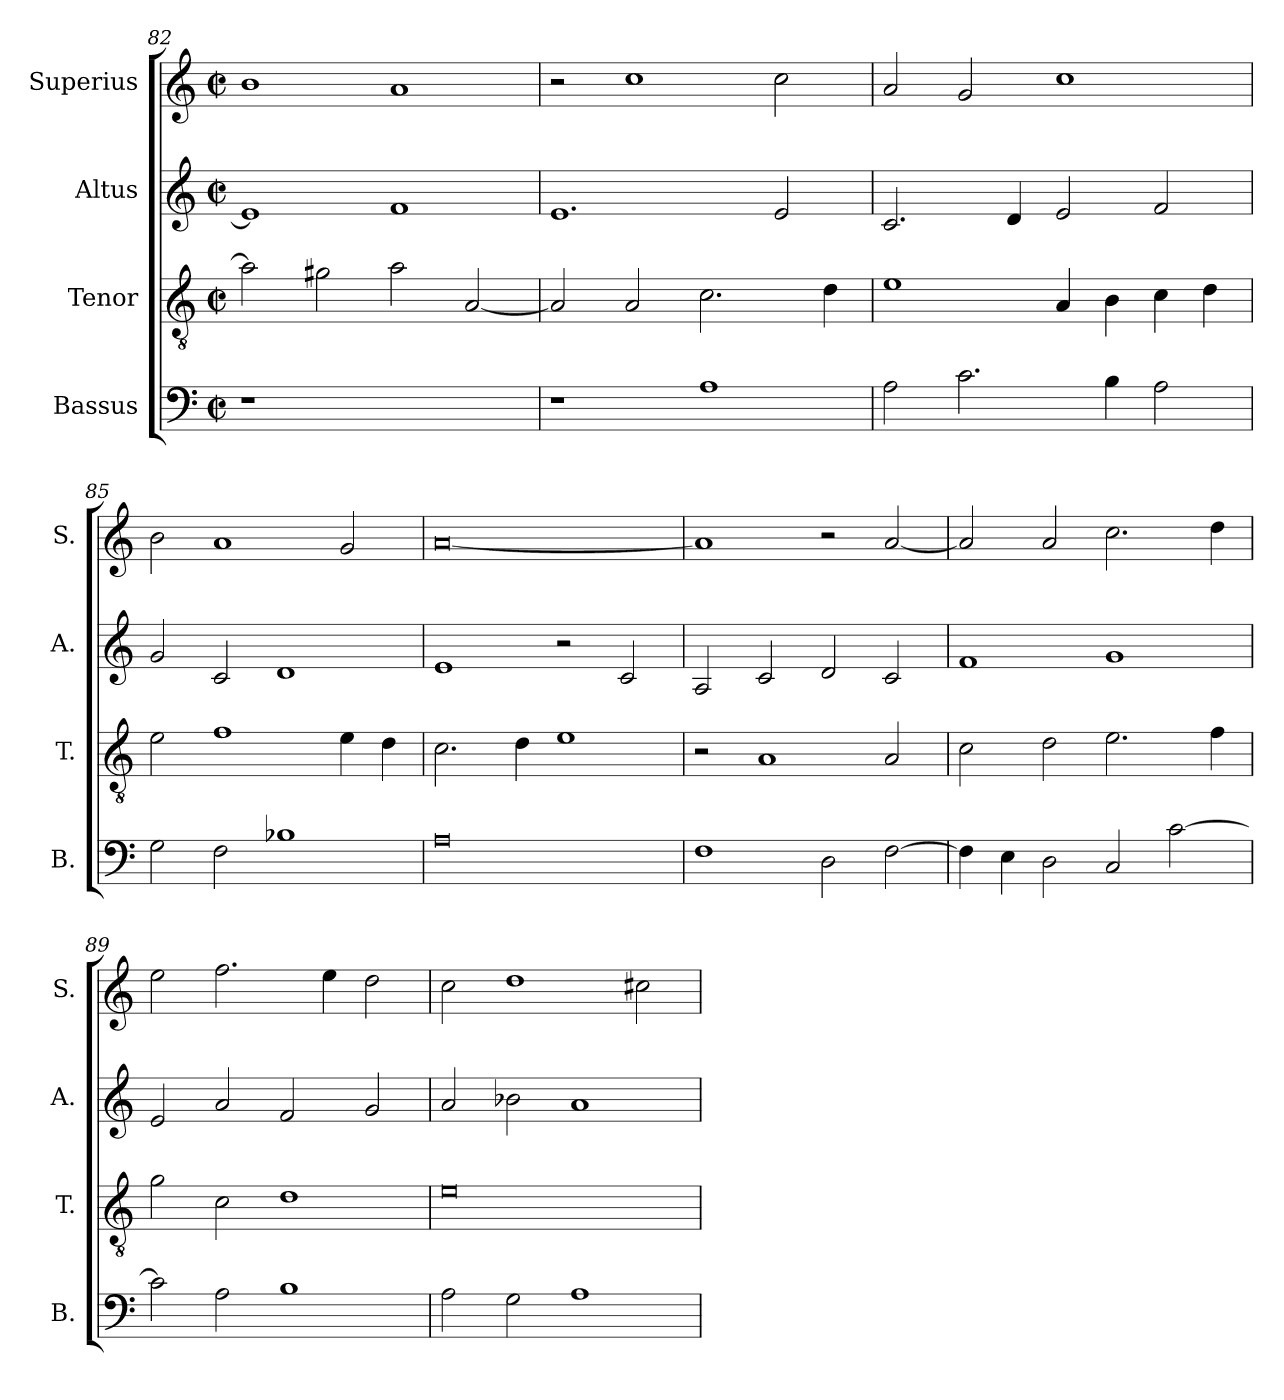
**kern	**kern	**kern	**kern
*part4	*part3	*part2	*part1
*staff4	*staff3	*staff2	*staff1
*I"Bassus	*I"Tenor	*I"Altus	*I"Superius
*I'B.	*I'T.	*I'A.	*I'S.
*clefF4	*clefGv2	*clefG2	*clefG2
*	*ITrd7c12	*	*
*k[]	*k[]	*k[]	*k[]
*C:	*C:	*C:	*C:
*M2/2	*M2/2	*M2/2	*M2/2
*met(c|)	*met(c|)	*met(c|)	*met(c|)
=82	=82	=82	=82
!LO:N:vis=1	!	!	!
1r	2Ai\]	1ei]	1bi
.	2G#Xi\	.	.
1ryy	2Ai\	1fi	1ai
.	[<2AAi/	.	.
=83	=83	=83	=83
1r	2AAi/]	1.ei	2r
.	2AAi/	.	1cci
1Ai	2.Ci\	.	.
.	.	2ei/	2cci\
.	4Di\	.	.
!!LO:LB:g=z
=84	=84	=84	=84
2Ai\	1Ei	2.ci/	2ai/
2.ci\	.	.	2gi/
.	.	4di/	.
.	4AAi/	2ei/	1cci
4Bi\	4BBi\	.	.
2Ai\	4Ci\	2fi/	.
.	4Di\	.	.
=85	=85	=85	=85
2Gi\	2Ei\	2gi/	2bi\
2Fi\	1Fi	2ci/	1ai
1B-Xi	.	1di	.
.	4Ei\	.	2gi/
.	4Di\	.	.
=86	=86	=86	=86
0Ai	2.Ci\	1ei	[<0ai
.	4Di\	.	.
.	1Ei	2r	.
.	.	2ci/	.
=87	=87	=87	=87
1Fi	2r	2Ai/	1ai]
.	1AAi	2ci/	.
2Di\	.	2di/	2r
[>2Fi\	2AAi/	2ci/	[<2ai/
!!LO:PB:g=z
=88	=88	=88	=88
4Fi\]	2Ci\	1fi	2ai/]
4Ei\	.	.	.
2Di\	2Di\	.	2ai/
2Ci/	2.Ei\	1gi	2.cci\
[>2ci\	.	.	.
.	4Fi\	.	4ddi\
=89	=89	=89	=89
2ci\]	2Gi\	2ei/	2eei\
2Ai\	2Ci\	2ai/	2.ffi\
1Bi	1Di	2fi/	.
.	.	.	4eei\
.	.	2gi/	2ddi\
=90	=90	=90	=90
2Ai\	0Ei	2ai/	2cci\
2Gi\	.	2b-Xi\	1ddi
1Ai	.	1ai	.
.	.	.	2cc#Xi\
=	=	=	=
*-	*-	*-	*-
